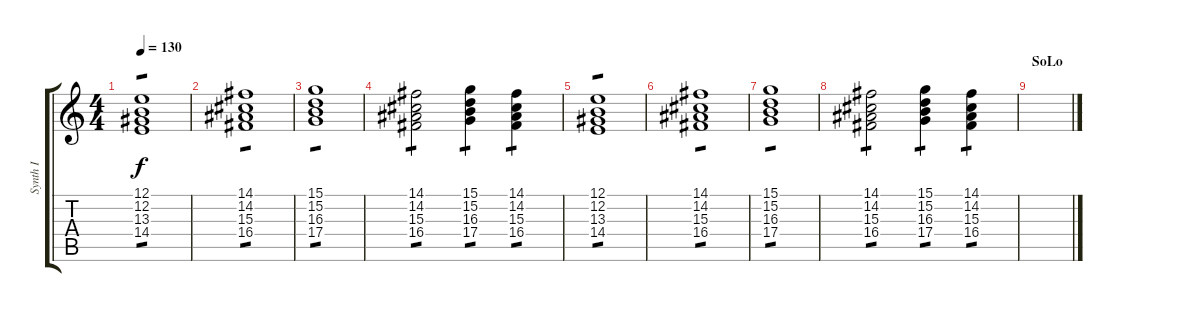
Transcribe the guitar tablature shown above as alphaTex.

\track ("Synth I" "Synth I") {instrument brightacousticpiano}
\staff {score tabs}
\tuning (E4 B3 G3 D3 A2 E2) {hide}
\ts (4 4)
\tempo 130
\clef g2
\ks c
(12.1 12.2 13.3 14.4).1{tp 1 dy f} |
(14.1 14.2 15.3 16.4).1{tp 1} |
(15.1 15.2 16.3 17.4).1{tp 1} |
(14.1 14.2 15.3 16.4).2{tp 1} (15.1 15.2 16.3 17.4).4{tp 1} (14.1 14.2 15.3 16.4).4{tp 1} |
(12.1 12.2 13.3 14.4).1{tp 1} |
(14.1 14.2 15.3 16.4).1{tp 1} |
(15.1 15.2 16.3 17.4).1{tp 1} |
(14.1 14.2 15.3 16.4).2{tp 1} (15.1 15.2 16.3 17.4).4{tp 1} (14.1 14.2 15.3 16.4).4{tp 1} |
\section ("" "SoLo")
